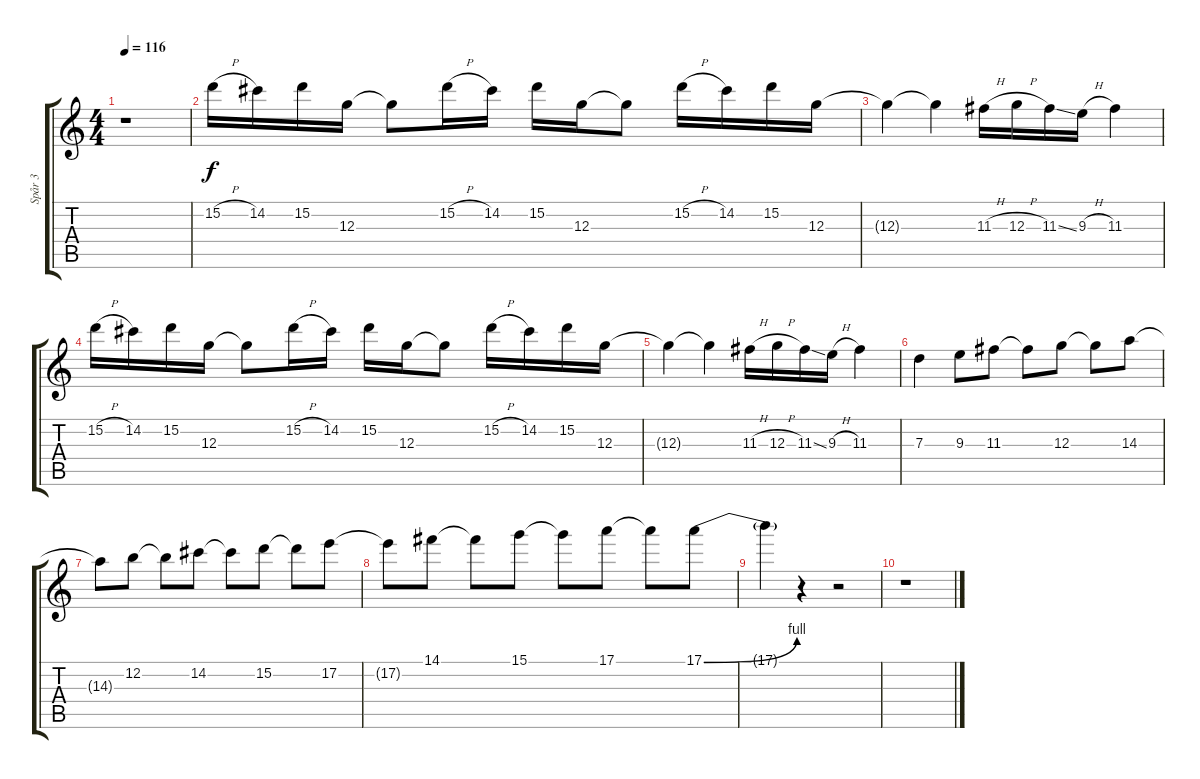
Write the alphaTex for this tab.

\track ("Spår 3" "Spår 3") {instrument distortionguitar}
\staff {score tabs}
\tuning (E4 B3 G3 D3 A2 D2) {hide}
\ts (4 4)
\tempo 116
\clef g2
\ks c
r.1{dy f} |
15.2{h}.16 14.2.16 15.2.16 12.3.16 12.3{t}.8 15.2{h}.16 14.2.16 15.2.16 12.3.16 12.3{t}.8 15.2{h}.16 14.2.16 15.2.16 12.3.16 |
12.3{t}.4 12.3{t}.4 11.3{h}.16 12.3{h}.16 11.3{ss}.16 9.3{h}.16 11.3.4 |
15.2{h}.16 14.2.16 15.2.16 12.3.16 12.3{t}.8 15.2{h}.16 14.2.16 15.2.16 12.3.16 12.3{t}.8 15.2{h}.16 14.2.16 15.2.16 12.3.16 |
12.3{t}.4 12.3{t}.4 11.3{h}.16 12.3{h}.16 11.3{ss}.16 9.3{h}.16 11.3.4 |
7.3.4 9.3.8 11.3.8 11.3{t}.8 12.3.8 12.3{t}.8 14.3.8 |
14.3{t}.8 12.2.8 12.2{t}.8 14.2.8 14.2{t}.8 15.2.8 15.2{t}.8 17.2.8 |
17.2{t}.8 14.1.8 14.1{t}.8 15.1.8 15.1{t}.8 17.1.8 17.1{t}.8 17.1{be (bend 0 0 60 4)}.8 |
17.1{t}.4 r.4 r.2 |
r.1
